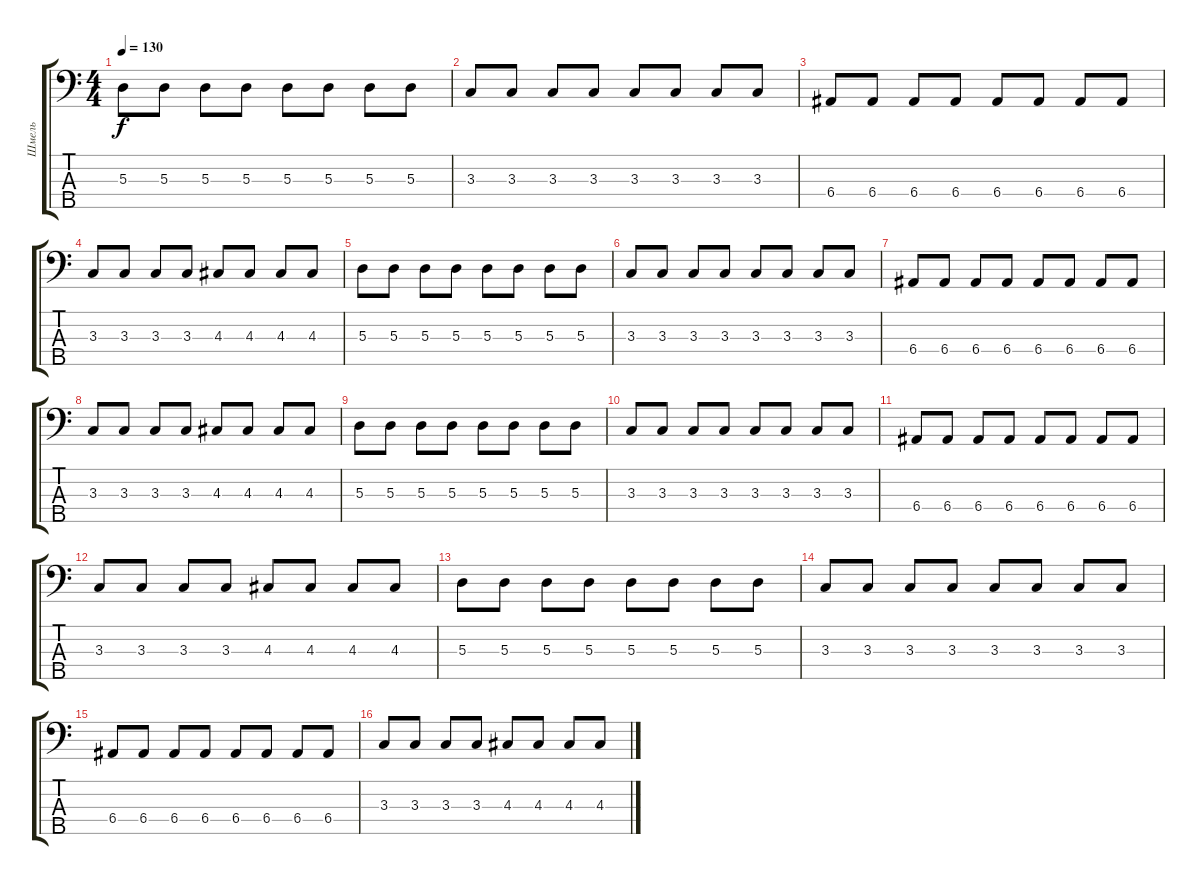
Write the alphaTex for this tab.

\track ("Шмель" "Шмель") {instrument electricbassfinger}
\staff {score tabs}
\tuning (G2 D2 A1 E1 B0) {hide}
\ts (4 4)
\tempo 130
\clef f4
\ks c
5.3.8{dy f} 5.3.8 5.3.8 5.3.8 5.3.8 5.3.8 5.3.8 5.3.8 |
3.3.8 3.3.8 3.3.8 3.3.8 3.3.8 3.3.8 3.3.8 3.3.8 |
6.4.8 6.4.8 6.4.8 6.4.8 6.4.8 6.4.8 6.4.8 6.4.8 |
3.3.8 3.3.8 3.3.8 3.3.8 4.3.8 4.3.8 4.3.8 4.3.8 |
5.3.8 5.3.8 5.3.8 5.3.8 5.3.8 5.3.8 5.3.8 5.3.8 |
3.3.8 3.3.8 3.3.8 3.3.8 3.3.8 3.3.8 3.3.8 3.3.8 |
6.4.8 6.4.8 6.4.8 6.4.8 6.4.8 6.4.8 6.4.8 6.4.8 |
3.3.8 3.3.8 3.3.8 3.3.8 4.3.8 4.3.8 4.3.8 4.3.8 |
5.3.8 5.3.8 5.3.8 5.3.8 5.3.8 5.3.8 5.3.8 5.3.8 |
3.3.8 3.3.8 3.3.8 3.3.8 3.3.8 3.3.8 3.3.8 3.3.8 |
6.4.8 6.4.8 6.4.8 6.4.8 6.4.8 6.4.8 6.4.8 6.4.8 |
3.3.8 3.3.8 3.3.8 3.3.8 4.3.8 4.3.8 4.3.8 4.3.8 |
5.3.8 5.3.8 5.3.8 5.3.8 5.3.8 5.3.8 5.3.8 5.3.8 |
3.3.8 3.3.8 3.3.8 3.3.8 3.3.8 3.3.8 3.3.8 3.3.8 |
6.4.8 6.4.8 6.4.8 6.4.8 6.4.8 6.4.8 6.4.8 6.4.8 |
3.3.8 3.3.8 3.3.8 3.3.8 4.3.8 4.3.8 4.3.8 4.3.8
